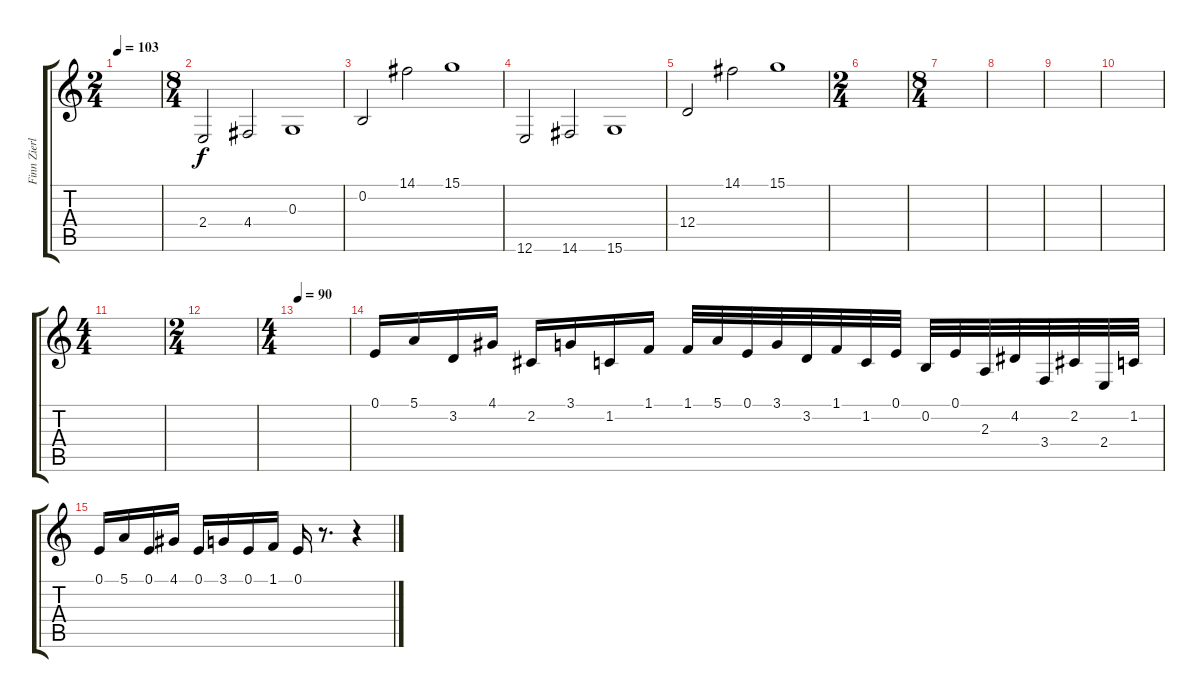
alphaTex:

\track ("Finn Zierler - keyboards  " "Finn Zierl") {instrument celesta}
\staff {score tabs}
\tuning (E4 B3 G3 D3 A2 E2) {hide}
\ts (2 4)
\tempo 103
\clef g2
\ks c
|
\ts (8 4)
2.4.2 4.4.2 0.3.1 |
0.2.2 14.1.2 15.1.1 |
12.6.2 14.6.2 15.6.1 |
12.4.2 14.1.2 15.1.1 |
\ts (2 4)
|
\ts (8 4)
|
|
|
|
\ts (4 4)
|
\ts (2 4)
|
\ts (4 4)
\tempo 90
|
0.1.16{volume 10 instrument pad1newage} 5.1.16 3.2.16 4.1.16 2.2.16 3.1.16 1.2.16 1.1.16 1.1.32 5.1.32 0.1.32 3.1.32 3.2.32 1.1.32 1.2.32 0.1.32 0.2.32 0.1.32 2.3.32 4.2.32 3.4.32 2.2.32 2.4.32 1.2.32 |
0.1.16 5.1.16 0.1.16 4.1.16 0.1.16 3.1.16 0.1.16 1.1.16 0.1.16 r.8{d} r.4
